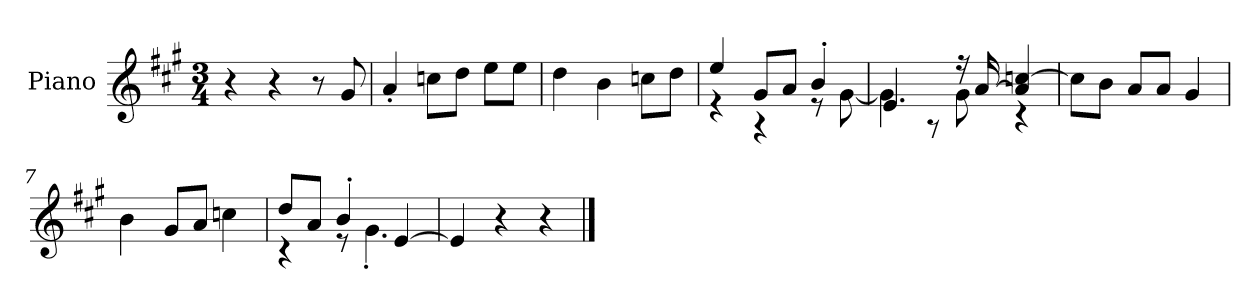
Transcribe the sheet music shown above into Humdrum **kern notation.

**kern
*part1
*staff1
*I"Piano
*I'P-no
*clefG2
*k[f#c#g#]
*M3/4
*MM172
=1
4r
4r
8r
8g#/
=2
4a'/
8ccn\L
8dd\J
8ee\L
8ee\J
=3
4dd\
4b\
8ccn\L
8dd\J
=4
*^
4ee/	4r
8g#/L	4r
8a/J	.
4b'/	8r
.	[8g#\
=5	=5
4.e/	4g#\]
.	8r
16r	8g#\
[16a/	.
4a/] [4ccn/	4r
*v	*v
=6
8cc\L]
8b\J
8a/L
8a/J
4g#/
=7
4b\
8g#/L
8a/J
4ccn\
!!LO:LB:g=z
=8
*^
8dd/L	4r
8a/J	.
4b'/	8r
.	4.g#'\
[4e/	.
*v	*v
=9
4e/]
4r
4r
==
*-
